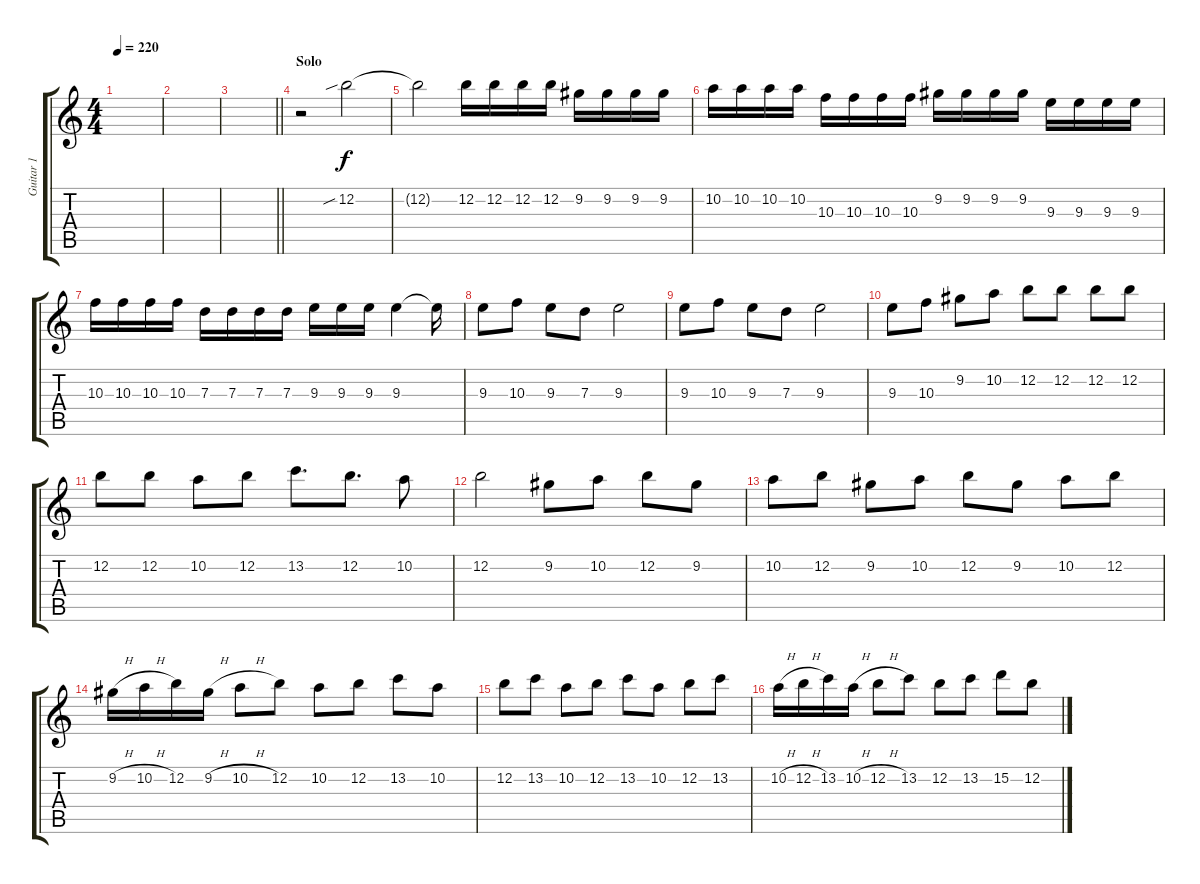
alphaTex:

\track ("Guitar 1" "Guitar 1") {instrument overdrivenguitar}
\staff {score tabs}
\tuning (E4 B3 G3 D3 A2 E2) {hide}
\ts (4 4)
\tempo 220
\clef g2
\ks c
|
|
\barLineRight lightlight
|
\section ("" "Solo")
r.2 12.2{sib}.2 |
12.2{t}.2 12.2.16 12.2.16 12.2.16 12.2.16 9.2.16 9.2.16 9.2.16 9.2.16 |
10.2.16 10.2.16 10.2.16 10.2.16 10.3.16 10.3.16 10.3.16 10.3.16 9.2.16 9.2.16 9.2.16 9.2.16 9.3.16 9.3.16 9.3.16 9.3.16 |
10.3.16 10.3.16 10.3.16 10.3.16 7.3.16 7.3.16 7.3.16 7.3.16 9.3.16 9.3.16 9.3.16 9.3.4 9.3{t}.16 |
9.3.8 10.3.8 9.3.8 7.3.8 9.3.2 |
9.3.8 10.3.8 9.3.8 7.3.8 9.3.2 |
9.3.8 10.3.8 9.2.8 10.2.8 12.2.8 12.2.8 12.2.8 12.2.8 |
12.2.8 12.2.8 10.2.8 12.2.8 13.2.8{d} 12.2.8{d} 10.2.8 |
12.2.2 9.2.8 10.2.8 12.2.8 9.2.8 |
10.2.8 12.2.8 9.2.8 10.2.8 12.2.8 9.2.8 10.2.8 12.2.8 |
9.2{h}.16 10.2{h}.16 12.2.16 9.2{h}.16 10.2{h}.8 12.2.8 10.2.8 12.2.8 13.2.8 10.2.8 |
12.2.8 13.2.8 10.2.8 12.2.8 13.2.8 10.2.8 12.2.8 13.2.8 |
10.2{h}.16 12.2{h}.16 13.2.16 10.2{h}.16 12.2{h}.8 13.2.8 12.2.8 13.2.8 15.2.8 12.2.8
